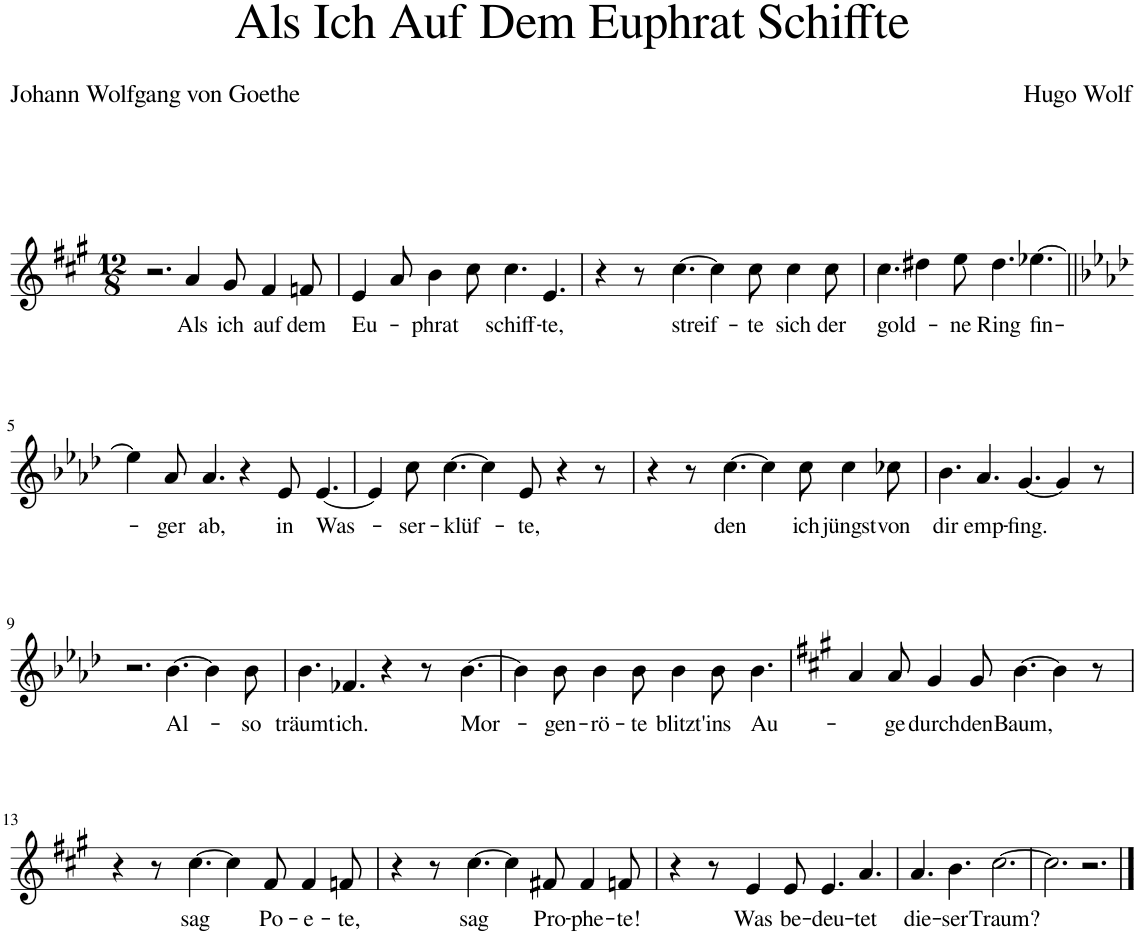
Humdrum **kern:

**kern	**text
*part1	*part1
*staff1	*staff1
*I"Piano	*
*I'Pno	*
*clefG2	*
*k[f#c#g#]	*
*M12/8	*
=1	=1
2.r	.
!	!LO:LY:b
4a/	Als
!	!LO:LY:b
8g#/	ich
!	!LO:LY:b
4f#/	auf
!	!LO:LY:b
8fn/	dem
=2	=2
!	!LO:LY:b
4e/	Eu-
8a/	.
!	!LO:LY:b
4b\	phrat
8cc#\	.
!	!LO:LY:b
4.cc#\	schiff-
!	!LO:LY:b
4.e/	-te,
=3	=3
4r	.
8r	.
!	!LO:LY:b
[4.cc#\	streif-
4cc#\]	.
!	!LO:LY:b
8cc#\	-te
!	!LO:LY:b
4cc#\	sich
!	!LO:LY:b
8cc#\	der
=4	=4
!	!LO:LY:b
4.cc#\	gold-
4dd#X\	.
!	!LO:LY:b
8ee\	-ne
!	!LO:LY:b
4.dd#\	Ring
!	!LO:LY:b
[4.ee-X\	fin-
!!LO:LB:g=z
=5||	=5||
*k[b-e-a-d-]	*
4ee-\]	.
!	!LO:LY:b
8a-/	-ger
!	!LO:LY:b
4.a-/	ab,
4r	.
!	!LO:LY:b
8e-/	in
!	!LO:LY:b
[4.e-/	Was-
=6	=6
4e-/]	.
!	!LO:LY:b
8cc\	-ser-
!	!LO:LY:b
[4.cc\	-klüf-
4cc\]	.
!	!LO:LY:b
8e-/	-te,
4r	.
8r	.
=7	=7
4r	.
8r	.
!	!LO:LY:b
[4.cc\	den
4cc\]	.
!	!LO:LY:b
8cc\	ich
!	!LO:LY:b
4cc\	jüngst
!	!LO:LY:b
8cc-X\	von
=8	=8
!	!LO:LY:b
4.b-\	dir
!	!LO:LY:b
4.a-/	emp-
!	!LO:LY:b
[4.g/	-fing.
4g/]	.
8r	.
!!LO:LB:g=z
=9	=9
2.r	.
!	!LO:LY:b
[4.b-\	Al-
4b-\]	.
!	!LO:LY:b
8b-\	-so
=10	=10
!	!LO:LY:b
4.b-\	träumt
!	!LO:LY:b
4.f-X/	ich.
4r	.
8r	.
!	!LO:LY:b
[4.b-\	Mor-
=11	=11
4b-\]	.
!	!LO:LY:b
8b-\	-gen-
!	!LO:LY:b
4b-\	-rö-
!	!LO:LY:b
8b-\	-te
!	!LO:LY:b
4b-\	blitzt'
!	!LO:LY:b
8b-\	ins
!	!LO:LY:b
4.b-\	Au-
=12	=12
*k[f#c#g#]	*
4a/	.
!	!LO:LY:b
8a/	-ge
!	!LO:LY:b
4g#/	durch
!	!LO:LY:b
8g#/	den
!	!LO:LY:b
[4.b\	Baum,
4b\]	.
8r	.
!!LO:LB:g=z
=13	=13
4r	.
8r	.
!	!LO:LY:b
[4.cc#\	sag
4cc#\]	.
!	!LO:LY:b
8f#/	Po-
!	!LO:LY:b
4f#/	-e-
!	!LO:LY:b
8fn/	-te,
=14	=14
4r	.
8r	.
!	!LO:LY:b
[4.cc#\	sag
4cc#\]	.
!	!LO:LY:b
8f#X/	Pro-
!	!LO:LY:b
4f#/	-phe-
!	!LO:LY:b
8fn/	-te!
=15	=15
4r	.
8r	.
!	!LO:LY:b
4e/	Was
!	!LO:LY:b
8e/	be-
!	!LO:LY:b
4.e/	-deu-
!	!LO:LY:b
4.a/	-tet
=16	=16
!	!LO:LY:b
4.a/	die-
!	!LO:LY:b
4.b\	-ser
!	!LO:LY:b
[2.cc#\	Traum?
=17	=17
2.cc#\]	.
2.r	.
==	==
*-	*-
